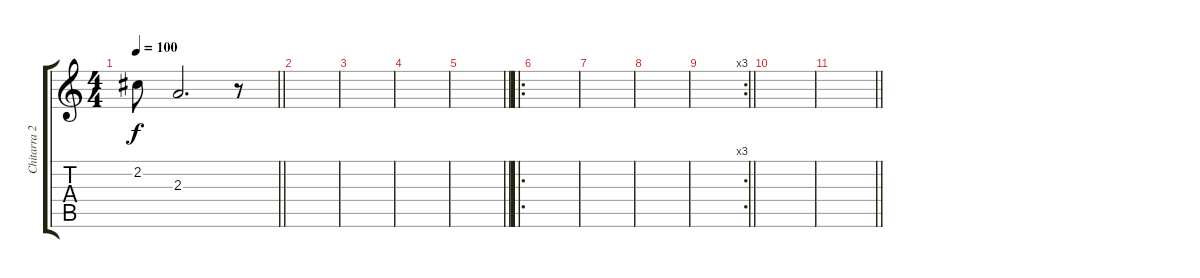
\track ("Chitarra 2" "Chitarra 2") {instrument distortionguitar}
\staff {score tabs}
\tuning (E4 B3 G3 D3 A2 E2) {hide}
\ts (4 4)
\tempo 100
\clef g2
\barLineRight lightlight
\ks c
2.2{t}.8{dy f} 2.3.2{d} r.8 |
|
|
|
\barLineRight lightlight
|
\ro
|
|
|
\rc 3
\barLineRight lightlight
|
|
\barLineRight lightlight
